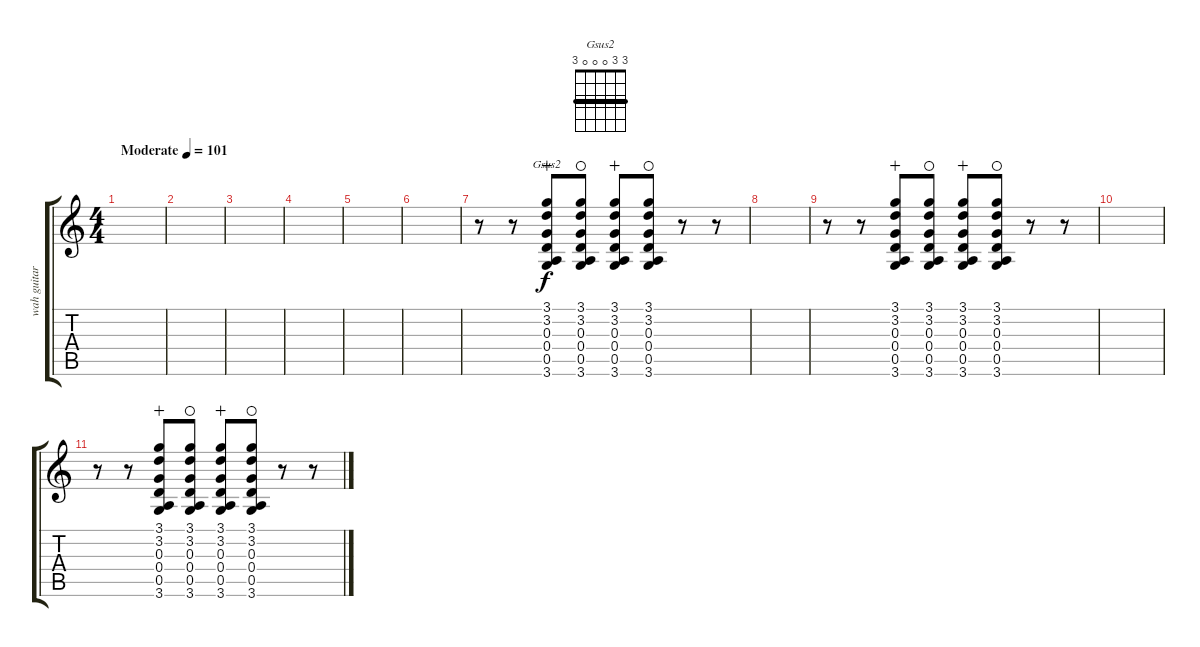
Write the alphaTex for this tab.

\track ("wah guitar" "wah guitar") {instrument electricguitarjazz}
\staff {score tabs}
\tuning (E4 B3 G3 D3 A2 E2) {hide}
\chord ("Gsus2" 3 3 0 0 0 3) {barre 3}
\ts (4 4)
\tempo (101 "Moderate")
\clef g2
\ks c
|
|
|
|
|
|
r.8 r.8 (3.1 3.2 0.3 0.4 0.5 3.6).8{ch "Gsus2" wahc} (3.1 3.2 0.3 0.4 0.5 3.6).8{waho} (3.1 3.2 0.3 0.4 0.5 3.6).8{wahc} (3.1 3.2 0.3 0.4 0.5 3.6).8{waho} r.8 r.8 |
|
r.8 r.8 (3.1 3.2 0.3 0.4 0.5 3.6).8{wahc} (3.1 3.2 0.3 0.4 0.5 3.6).8{waho} (3.1 3.2 0.3 0.4 0.5 3.6).8{wahc} (3.1 3.2 0.3 0.4 0.5 3.6).8{waho} r.8 r.8 |
|
r.8 r.8 (3.1 3.2 0.3 0.4 0.5 3.6).8{wahc} (3.1 3.2 0.3 0.4 0.5 3.6).8{waho} (3.1 3.2 0.3 0.4 0.5 3.6).8{wahc} (3.1 3.2 0.3 0.4 0.5 3.6).8{waho} r.8 r.8
